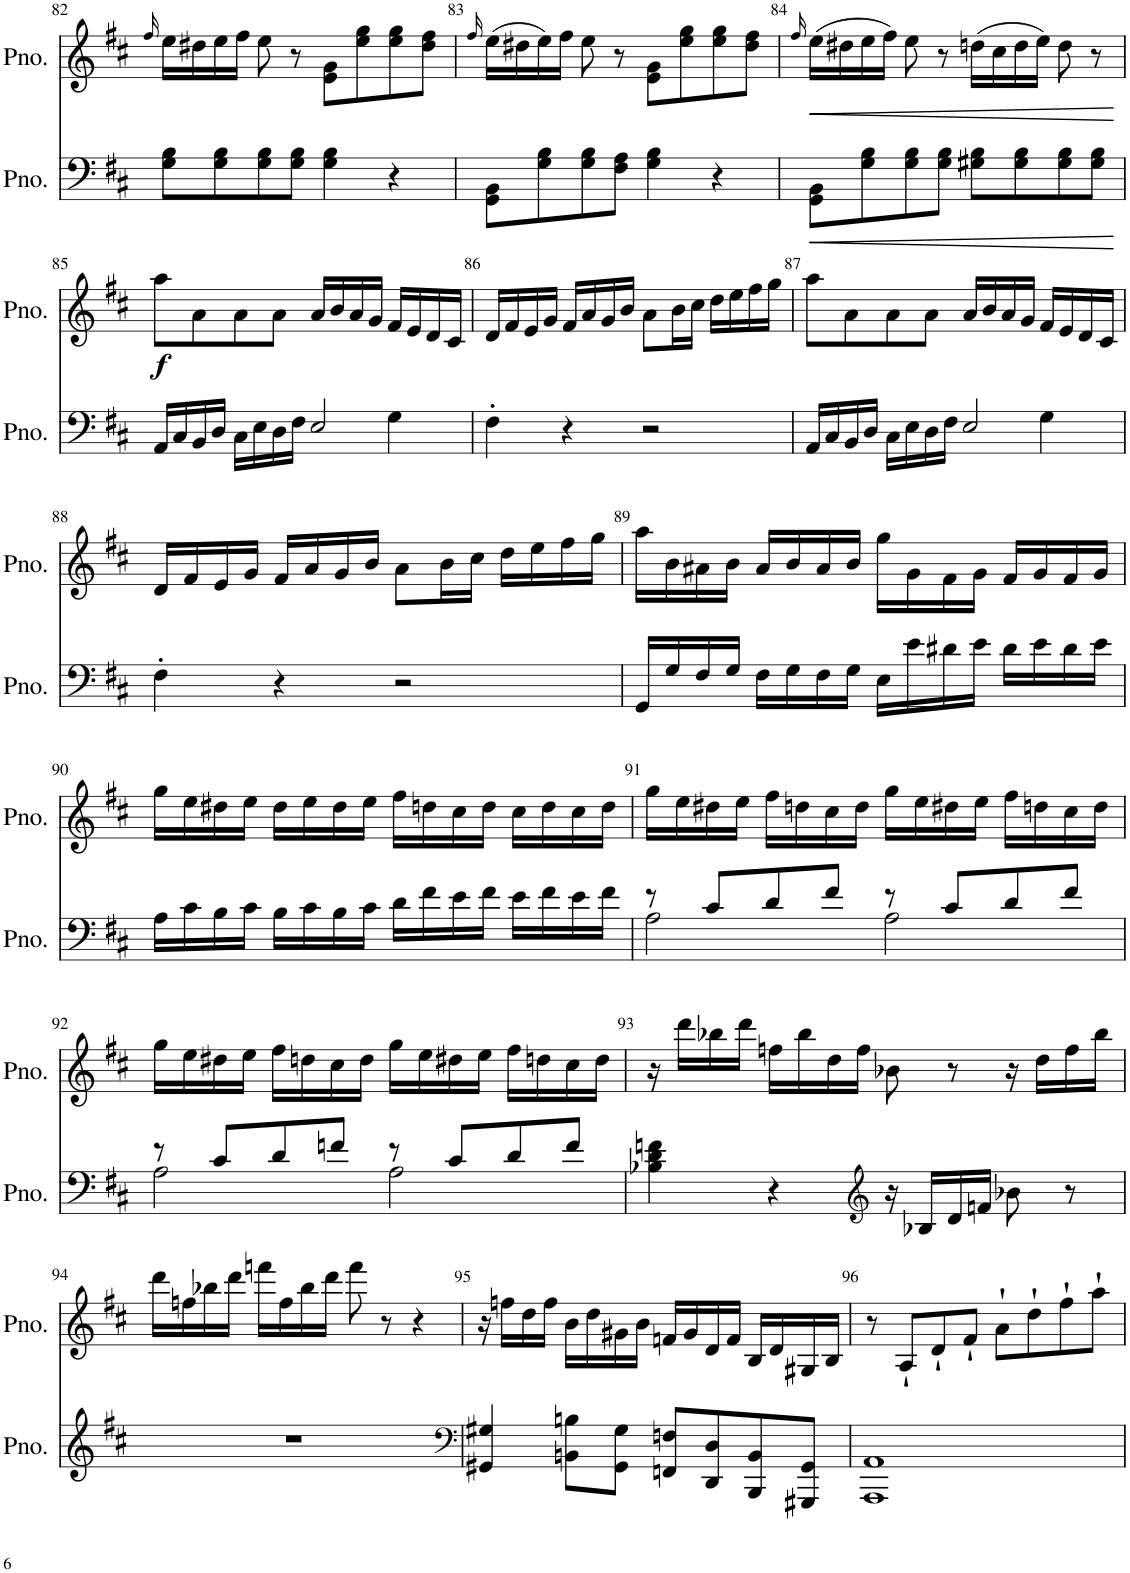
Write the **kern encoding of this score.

**kern	**dynam	**kern	**dynam
*part2	*part2	*part1	*part1
*staff2	*staff2	*staff1	*staff1
*I"Piano	*	*I"Piano	*
*I'Pno.	*	*I'Pno.	*
!!LO:PB:g=z
*clefF4	*	*clefG2	*
*k[f#c#]	*	*k[f#c#]	*
*M4/4	*	*M4/4	*
*met(c)	*	*met(c)	*
=82	=82	=82	=82
.	.	16qff#/	.
8G\ 8B\L	.	16ee\LL	.
.	.	16dd#X\	.
8G\ 8B\	.	16ee\	.
.	.	16ff#\JJ	.
8G\ 8B\	.	8ee\	.
8G\ 8B\J	.	8r	.
4G\ 4B\	.	8e\ 8g\L	.
.	.	8ee\ 8gg\	.
4r	.	8ee\ 8gg\	.
.	.	8dd#\ 8ff#\J	.
=83	=83	=83	=83
.	.	16qff#/	.
8GG\ 8BB\L	.	(16ee\LL	.
.	.	16dd#X\	.
8G\ 8B\	.	16ee\)	.
.	.	16ff#\JJ	.
8G\ 8B\	.	8ee\	.
8F#\ 8A\J	.	8r	.
4G\ 4B\	.	8e\ 8g\L	.
.	.	8ee\ 8gg\	.
4r	.	8ee\ 8gg\	.
.	.	8dd#\ 8ff#\J	.
=84	=84	=84	=84
.	.	16qff#/	.
!	!LO:HP:b	!	!
8GG\ 8BB\L	<	(16ee\LL	.
.	.	16dd#X\	.
8G\ 8B\	.	16ee\	.
.	.	16ff#\JJ)	.
8G\ 8B\	.	8ee\	.
8G\ 8B\J	.	8r	.
8G#X\ 8B\L	.	(16ddn\LL	.
.	.	16cc#\	.
8G#\ 8B\	.	16dd\	.
.	.	16ee\JJ)	.
8G#\ 8B\	.	8dd\	.
8G#\ 8B\J	.	8r	.
.	[	.	.
!!LO:LB:g=z
=85	=85	=85	=85
*^	*	*	*
!	!	!	!	!LO:DY:b
16AA/LL	2ryy	.	8aa\L	f
16C#/	.	.	.	.
16BB/	.	.	8a\	.
16D/JJ	.	.	.	.
16C#\LL	.	.	8a\	.
16E\	.	.	.	.
16D\	.	.	8a\J	.
16F#\JJ	.	.	.	.
2E/	4ryy	.	16a/LL	.
.	.	.	16b/	.
.	.	.	16a/	.
.	.	.	16g/JJ	.
.	4G\	.	16f#/LL	.
.	.	.	16e/	.
.	.	.	16d/	.
.	.	.	16c#/JJ	.
*v	*v	*	*	*
=86	=86	=86	=86
4F#'\	.	16d/LL	.
.	.	16f#/	.
.	.	16e/	.
.	.	16g/JJ	.
4r	.	16f#/LL	.
.	.	16a/	.
.	.	16g/	.
.	.	16b/JJ	.
2r	.	8a\L	.
.	.	16b\L	.
.	.	16cc#\JJ	.
.	.	16dd\LL	.
.	.	16ee\	.
.	.	16ff#\	.
.	.	16gg\JJ	.
=87	=87	=87	=87
*^	*	*	*
16AA/LL	2.ryy	.	8aa\L	.
16C#/	.	.	.	.
16BB/	.	.	8a\	.
16D/JJ	.	.	.	.
16C#\LL	.	.	8a\	.
16E\	.	.	.	.
16D\	.	.	8a\J	.
16F#\JJ	.	.	.	.
2E/	.	.	16a/LL	.
.	.	.	16b/	.
.	.	.	16a/	.
.	.	.	16g/JJ	.
.	4G\	.	16f#/LL	.
.	.	.	16e/	.
.	.	.	16d/	.
.	.	.	16c#/JJ	.
*v	*v	*	*	*
!!LO:LB:g=z
=88	=88	=88	=88
4F#'\	.	16d/LL	.
.	.	16f#/	.
.	.	16e/	.
.	.	16g/JJ	.
4r	.	16f#/LL	.
.	.	16a/	.
.	.	16g/	.
.	.	16b/JJ	.
2r	.	8a\L	.
.	.	16b\L	.
.	.	16cc#\JJ	.
.	.	16dd\LL	.
.	.	16ee\	.
.	.	16ff#\	.
.	.	16gg\JJ	.
=89	=89	=89	=89
16GG/LL	.	16aa\LL	.
16G/	.	16b\	.
16F#/	.	16a#X\	.
16G/JJ	.	16b\JJ	.
16F#\LL	.	16a#/LL	.
16G\	.	16b/	.
16F#\	.	16a#/	.
16G\JJ	.	16b/JJ	.
16E\LL	.	16gg\LL	.
16e\	.	16g\	.
16d#X\	.	16f#\	.
16e\JJ	.	16g\JJ	.
16d#\LL	.	16f#/LL	.
16e\	.	16g/	.
16d#\	.	16f#/	.
16e\JJ	.	16g/JJ	.
!!LO:LB:g=z
=90	=90	=90	=90
16A\LL	.	16gg\LL	.
16c#\	.	16ee\	.
16B\	.	16dd#X\	.
16c#\JJ	.	16ee\JJ	.
16B\LL	.	16dd#\LL	.
16c#\	.	16ee\	.
16B\	.	16dd#\	.
16c#\JJ	.	16ee\JJ	.
16d\LL	.	16ff#\LL	.
16f#\	.	16ddn\	.
16e\	.	16cc#\	.
16f#\JJ	.	16dd\JJ	.
16e\LL	.	16cc#\LL	.
16f#\	.	16dd\	.
16e\	.	16cc#\	.
16f#\JJ	.	16dd\JJ	.
=91	=91	=91	=91
*^	*	*	*
8r	2A\	.	16gg\LL	.
.	.	.	16ee\	.
8c#/L	.	.	16dd#X\	.
.	.	.	16ee\JJ	.
8d/	.	.	16ff#\LL	.
.	.	.	16ddn\	.
8f#/J	.	.	16cc#\	.
.	.	.	16dd\JJ	.
8r	2A\	.	16gg\LL	.
.	.	.	16ee\	.
8c#/L	.	.	16dd#X\	.
.	.	.	16ee\JJ	.
8d/	.	.	16ff#\LL	.
.	.	.	16ddn\	.
8f#/J	.	.	16cc#\	.
.	.	.	16dd\JJ	.
!!LO:LB:g=z
=92	=92	=92	=92	=92
8r	2A\	.	16gg\LL	.
.	.	.	16ee\	.
8c#/L	.	.	16dd#X\	.
.	.	.	16ee\JJ	.
8d/	.	.	16ff#\LL	.
.	.	.	16ddn\	.
8fn/J	.	.	16cc#\	.
.	.	.	16dd\JJ	.
8r	2A\	.	16gg\LL	.
.	.	.	16ee\	.
8c#/L	.	.	16dd#X\	.
.	.	.	16ee\JJ	.
8d/	.	.	16ff#\LL	.
.	.	.	16ddn\	.
8f/J	.	.	16cc#\	.
.	.	.	16dd\JJ	.
*v	*v	*	*	*
=93	=93	=93	=93
4B-X\ 4d\ 4fn\	.	16r	.
.	.	16ddd\LL	.
.	.	16bb-X\	.
.	.	16ddd\JJ	.
4r	.	16ffn\LL	.
.	.	16bb-\	.
.	.	16dd\	.
.	.	16ff\JJ	.
*clefG2	*	*	*
16r	.	8b-X\	.
16B-X/LL	.	.	.
16d/	.	8r	.
16fn/JJ	.	.	.
8b-X\	.	16r	.
.	.	16dd\LL	.
8r	.	16ff\	.
.	.	16bb-\JJ	.
!!LO:LB:g=z
=94	=94	=94	=94
1r	.	16ddd\LL	.
.	.	16ffn\	.
.	.	16bb-X\	.
.	.	16ddd\JJ	.
.	.	16fffn\LL	.
.	.	16ff\	.
.	.	16bb-\	.
.	.	16ddd\JJ	.
.	.	8fff\	.
.	.	8r	.
.	.	4r	.
=95	=95	=95	=95
*clefF4	*	*	*
4GG#X/ 4G#X/	.	16r	.
.	.	16ffn\LL	.
.	.	16dd\	.
.	.	16ff\JJ	.
8BBn\ 8Bn\L	.	16b\LL	.
.	.	16dd\	.
8GG#\ 8G#\J	.	16g#X\	.
.	.	16b\JJ	.
8FFn/ 8Fn/L	.	16fn/LL	.
.	.	16g#/	.
8DD/ 8D/	.	16d/	.
.	.	16f/JJ	.
8BBB/ 8BB/	.	16B/LL	.
.	.	16d/	.
8GGG#X/ 8GG#/J	.	16G#X/	.
.	.	16B/JJ	.
=96	=96	=96	=96
1AAA 1AA	.	8r	.
.	.	8A`/L	.
.	.	8d`/	.
.	.	8f#`/J	.
.	.	8a`\L	.
.	.	8dd`\	.
.	.	8ff#`\	.
.	.	8aa`\J	.
=	=	=	=
*-	*-	*-	*-
